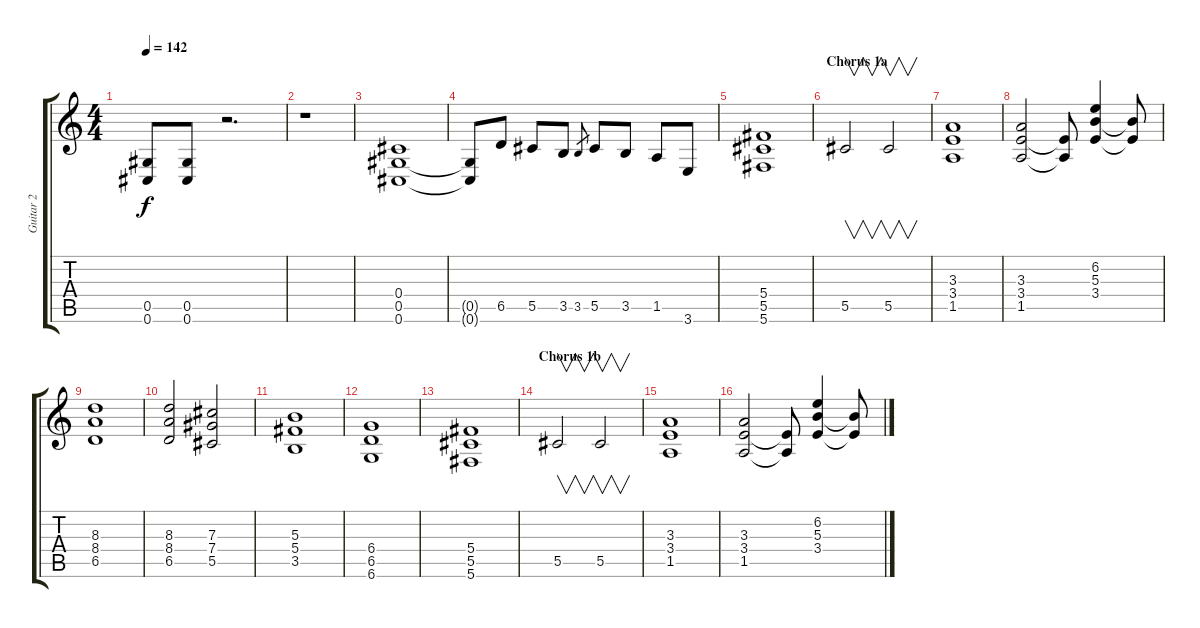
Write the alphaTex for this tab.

\track ("Guitar 2" "Guitar 2") {instrument distortionguitar}
\staff {score tabs}
\tuning (Eb4 Bb3 Gb3 Db3 Ab2 Db2) {hide}
\ts (4 4)
\tempo 142
\clef g2
\ks c
(0.5 0.6).8{dy f} (0.5 0.6).8 r.2{d} |
r.1 |
(0.4 0.5 0.6).1 |
(0.5{t} 0.6{t}).8 6.5.8 5.5.8 3.5.8 3.5.8{gr} 5.5.8 3.5.8 1.5.8 3.6.8 |
(5.4 5.5 5.6).1 |
\section ("" "Chorus 1a")
5.5.2{v} 5.5.2{v} |
(3.3 3.4 1.5).1 |
(3.3 3.4 1.5).2 (3.4{t} 1.5{t}).8 (6.2 5.3 3.4).4 (5.3{t} 3.4{t}).8 |
(8.3 8.4 6.5).1 |
(8.3 8.4 6.5).2 (7.3 7.4 5.5).2 |
(5.3 5.4 3.5).1 |
(6.4 6.5 6.6).1 |
(5.4 5.5 5.6).1 |
\section ("" "Chorus 1b")
5.5.2{v} 5.5.2{v} |
(3.3 3.4 1.5).1 |
(3.3 3.4 1.5).2 (3.4{t} 1.5{t}).8 (6.2 5.3 3.4).4 (5.3{t} 3.4{t}).8
